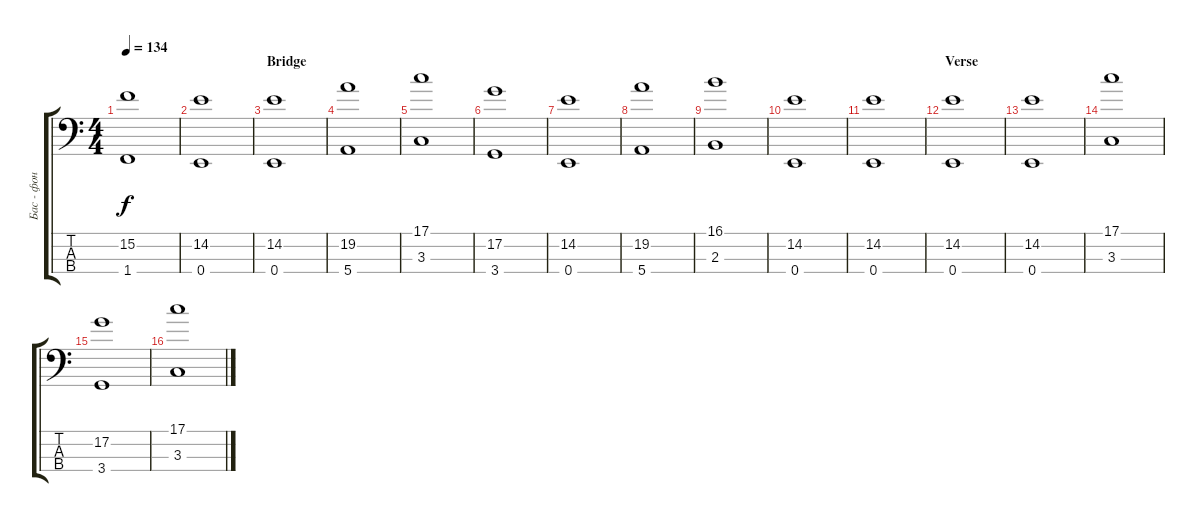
\track ("Бас - фон" "Бас - фон") {instrument electricbassfinger}
\staff {score tabs}
\tuning (G2 D2 A1 E1) {hide}
\ts (4 4)
\tempo 134
\clef f4
\ks c
(15.2 1.4).1{dy f} |
(14.2 0.4).1 |
\section ("" "Bridge")
(14.2 0.4).1 |
(19.2 5.4).1 |
(17.1 3.3).1 |
(17.2 3.4).1 |
(14.2 0.4).1 |
(19.2 5.4).1 |
(16.1 2.3).1 |
(14.2 0.4).1 |
(14.2 0.4).1 |
\section ("" "Verse")
(14.2 0.4).1 |
(14.2 0.4).1 |
(17.1 3.3).1 |
(17.2 3.4).1 |
(17.1 3.3).1
